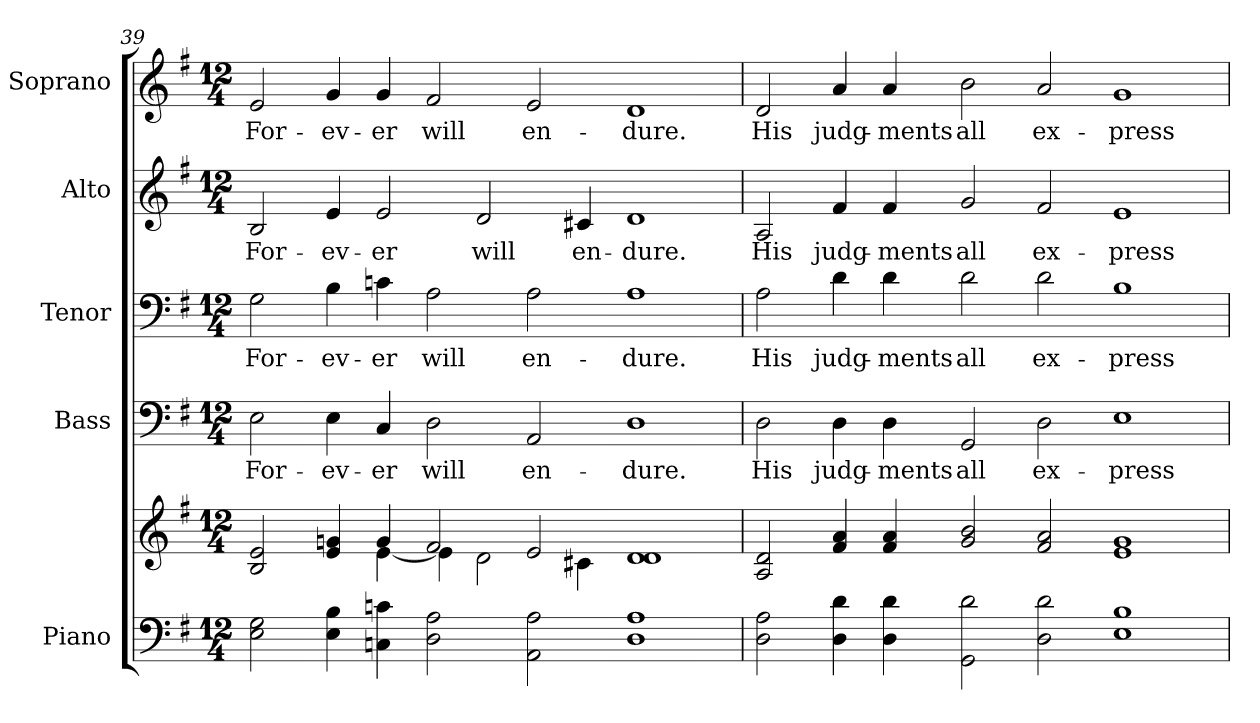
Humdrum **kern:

**kern	**kern	**kern	**text	**kern	**text	**kern	**text	**kern	**text
*part5	*part5	*part4	*part4	*part3	*part3	*part2	*part2	*part1	*part1
*staff6	*staff5	*staff4	*staff4	*staff3	*staff3	*staff2	*staff2	*staff1	*staff1
*I"Piano	*	*I"Bass	*	*I"Tenor	*	*I"Alto	*	*I"Soprano	*
*I'Pno.	*	*I'B.	*	*I'T.	*	*I'A.	*	*I'S.	*
!!LO:PB:g=z
*clefF4	*clefG2	*clefF4	*	*clefF4	*	*clefG2	*	*clefG2	*
*k[f#]	*k[f#]	*k[f#]	*	*k[f#]	*	*k[f#]	*	*k[f#]	*
*G:	*G:	*G:	*	*G:	*	*G:	*	*G:	*
*M12/4	*M12/4	*M12/4	*	*M12/4	*	*M12/4	*	*M12/4	*
=39	=39	=39	=39	=39	=39	=39	=39	=39	=39
*	*^	*	*	*	*	*	*	*	*
!	!	!	!	!LO:LY:b:color=#000000	!	!	!	!	!	!
!	!	!	!	!	!	!LO:LY:b:color=#000000	!	!	!	!
!	!	!	!	!	!	!	!	!LO:LY:b:color=#000000	!	!
!	!	!	!	!	!	!	!	!	!	!LO:LY:b:color=#000000
2Ei\ 2Gi	2Bi/ 2ei	2ryy	2Ei\	For-	2Gi\	For-	2Bi/	For-	2ei/	For-
!	!	!	!	!LO:LY:b:color=#000000	!	!	!	!	!	!
!	!	!	!	!	!	!LO:LY:b:color=#000000	!	!	!	!
!	!	!	!	!	!	!	!	!LO:LY:b:color=#000000	!	!
!	!	!	!	!	!	!	!	!	!	!LO:LY:b:color=#000000
4Ei\ 4Bi	4ei/ 4gni	4ryy	4Ei\	-ev-	4Bi\	-ev-	4ei/	-ev-	4gi/	-ev-
!	!	!	!	!LO:LY:b:color=#000000	!	!	!	!	!	!
!	!	!	!	!	!	!LO:LY:b:color=#000000	!	!	!	!
!	!	!	!	!	!	!	!	!LO:LY:b:color=#000000	!	!
!	!	!	!	!	!	!	!	!	!	!LO:LY:b:color=#000000
4Cni\ 4cni	4gi/	[<4ei\	4Ci/	-er	4cni\	-er	2ei/	-er	4gi/	-er
!	!	!	!	!LO:LY:b:color=#000000	!	!	!	!	!	!
!	!	!	!	!	!	!LO:LY:b:color=#000000	!	!	!	!
!	!	!	!	!	!	!	!	!	!	!LO:LY:b:color=#000000
2Di\ 2Ai	2f#i/	4ei\]	2Di\	will	2Ai\	will	.	.	2f#i/	will
!	!	!	!	!	!	!	!	!LO:LY:b:color=#000000	!	!
.	.	2di\	.	.	.	.	2di/	will	.	.
!	!	!	!	!LO:LY:b:color=#000000	!	!	!	!	!	!
!	!	!	!	!	!	!LO:LY:b:color=#000000	!	!	!	!
!	!	!	!	!	!	!	!	!	!	!LO:LY:b:color=#000000
2AAi\ 2Ai	2ei/	.	2AAi/	en-	2Ai\	en-	.	.	2ei/	en-
!	!	!	!	!	!	!	!	!LO:LY:b:color=#000000	!	!
.	.	4c#Xi\	.	.	.	.	4c#Xi/	en-	.	.
!	!	!	!	!LO:LY:b:color=#000000	!	!	!	!	!	!
!	!	!	!	!	!	!LO:LY:b:color=#000000	!	!	!	!
!	!	!	!	!	!	!	!	!LO:LY:b:color=#000000	!	!
!	!	!	!	!	!	!	!	!	!	!LO:LY:b:color=#000000
1Di 1Ai	1di 1di	1ryy	1Di	-dure.	1Ai	-dure.	1di	-dure.	1di	-dure.
*	*v	*v	*	*	*	*	*	*	*	*
=40	=40	=40	=40	=40	=40	=40	=40	=40	=40
*	*^	*	*	*	*	*	*	*	*
!	!	!	!	!LO:LY:b:color=#000000	!	!	!	!	!	!
*	*v	*v	*	*	*	*	*	*	*	*
*	*^	*	*	*	*	*	*	*	*
!	!	!	!	!	!	!LO:LY:b:color=#000000	!	!	!	!
*	*v	*v	*	*	*	*	*	*	*	*
*	*^	*	*	*	*	*	*	*	*
!	!	!	!	!	!	!	!	!LO:LY:b:color=#000000	!	!
*	*v	*v	*	*	*	*	*	*	*	*
*	*^	*	*	*	*	*	*	*	*
!	!	!	!	!	!	!	!	!	!	!LO:LY:b:color=#000000
*	*v	*v	*	*	*	*	*	*	*	*
2Di\ 2Ai	2Ai/ 2di	2Di\	His	2Ai\	His	2Ai/	His	2di/	His
!	!	!	!LO:LY:b:color=#000000	!	!	!	!	!	!
!	!	!	!	!	!LO:LY:b:color=#000000	!	!	!	!
!	!	!	!	!	!	!	!LO:LY:b:color=#000000	!	!
!	!	!	!	!	!	!	!	!	!LO:LY:b:color=#000000
4Di\ 4di	4f#i/ 4ai	4Di\	judg-	4di\	judg-	4f#i/	judg-	4ai/	judg-
!	!	!	!LO:LY:b:color=#000000	!	!	!	!	!	!
!	!	!	!	!	!LO:LY:b:color=#000000	!	!	!	!
!	!	!	!	!	!	!	!LO:LY:b:color=#000000	!	!
!	!	!	!	!	!	!	!	!	!LO:LY:b:color=#000000
4Di\ 4di	4f#i/ 4ai	4Di\	-ments	4di\	-ments	4f#i/	-ments	4ai/	-ments
!	!	!	!LO:LY:b:color=#000000	!	!	!	!	!	!
!	!	!	!	!	!LO:LY:b:color=#000000	!	!	!	!
!	!	!	!	!	!	!	!LO:LY:b:color=#000000	!	!
!	!	!	!	!	!	!	!	!	!LO:LY:b:color=#000000
2GGi\ 2di	2gi/ 2bi	2GGi/	all	2di\	all	2gi/	all	2bi\	all
!	!	!	!LO:LY:b:color=#000000	!	!	!	!	!	!
!	!	!	!	!	!LO:LY:b:color=#000000	!	!	!	!
!	!	!	!	!	!	!	!LO:LY:b:color=#000000	!	!
!	!	!	!	!	!	!	!	!	!LO:LY:b:color=#000000
2Di\ 2di	2f#i/ 2ai	2Di\	ex-	2di\	ex-	2f#i/	ex-	2ai/	ex-
!	!	!	!LO:LY:b:color=#000000	!	!	!	!	!	!
!	!	!	!	!	!LO:LY:b:color=#000000	!	!	!	!
!	!	!	!	!	!	!	!LO:LY:b:color=#000000	!	!
!	!	!	!	!	!	!	!	!	!LO:LY:b:color=#000000
1Ei 1Bi	1ei 1gi	1Ei	-press	1Bi	-press	1ei	-press	1gi	-press
=	=	=	=	=	=	=	=	=	=
*-	*-	*-	*-	*-	*-	*-	*-	*-	*-
